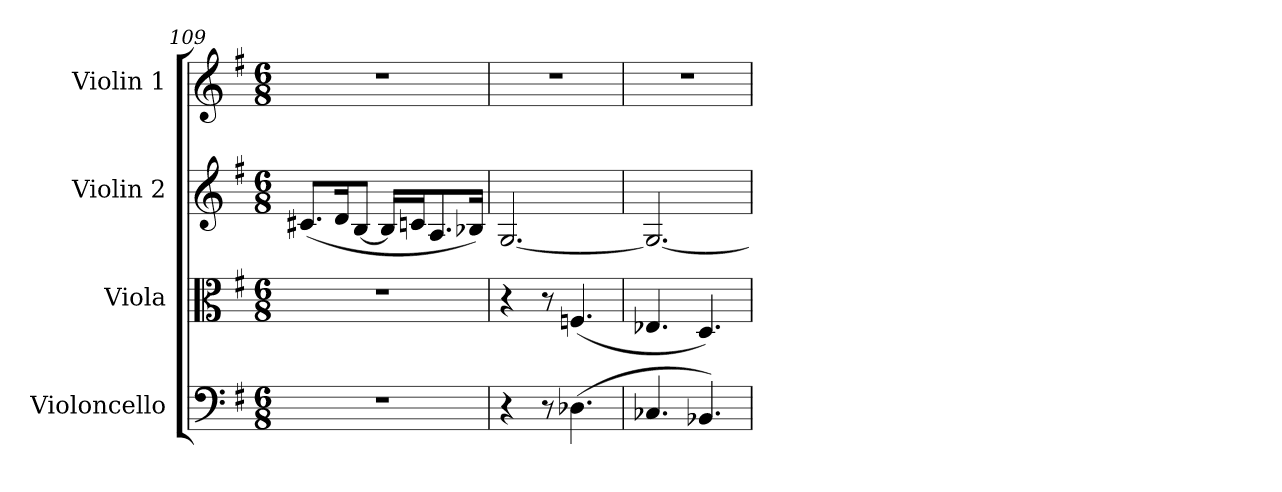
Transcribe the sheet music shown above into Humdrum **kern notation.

**kern	**dynam	**kern	**dynam	**kern	**dynam	**kern
*part4	*part4	*part3	*part3	*part2	*part2	*part1
*staff4	*staff4	*staff3	*staff3	*staff2	*staff2	*staff1
*I"Violoncello	*	*I"Viola	*	*I"Violin 2	*	*I"Violin 1
*I'Vc	*	*I'Vla	*	*I'Vln	*	*I'Vln
*clefF4	*	*clefC3	*	*clefG2	*	*clefG2
*k[f#]	*	*k[f#]	*	*k[f#]	*	*k[f#]
*M6/8	*	*M6/8	*	*M6/8	*	*M6/8
=109	=109	=109	=109	=109	=109	=109
2.r	.	2.r	.	(8.c#X/L	.	2.r
.	.	.	.	16d/K	.	.
.	.	.	.	[8B/J	.	.
.	.	.	.	16B/LL]	.	.
.	.	.	.	16cn/J	.	.
.	.	.	.	8.A/	.	.
.	.	.	.	16B-X/Jk)	.	.
=110	=110	=110	=110	=110	=110	=110
!	!	!	!	!	!LO:DY:b	!
!	!	!	!	!	!LO:DY:n=1:b	!
4r	.	4r	.	[2.G/	pp other-dynamics	2.r
8r	.	8r	.	.	.	.
!	!LO:DY:b	!	!	!	!	!
!	!LO:DY:n=1:b	!	!LO:DY:b	!	!	!
!	!	!	!LO:DY:n=1:b	!	!	!
(4.D-X\	pp other-dynamics	(4.Fn/	pp other-dynamics	.	.	.
=111	=111	=111	=111	=111	=111	=111
4.C-X/	.	4.E-X/	.	2.G/_	.	2.r
4.BB-X/)	.	4.D/)	.	.	.	.
=	=	=	=	=	=	=
*-	*-	*-	*-	*-	*-	*-
